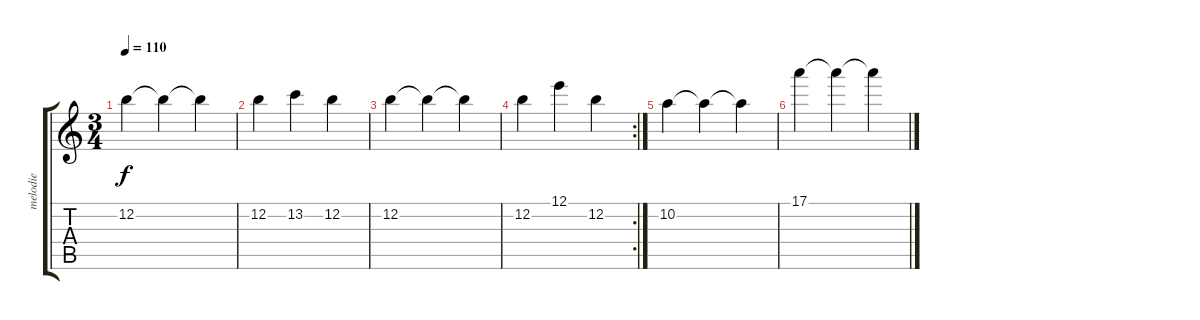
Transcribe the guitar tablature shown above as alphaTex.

\track ("melodie" "melodie") {instrument acousticguitarsteel}
\staff {score tabs}
\tuning (E4 B3 G3 D3 A2 E2) {hide}
\ts (3 4)
\tempo 110
\clef g2
\ks c
12.2.4{dy f} 12.2{t}.4 12.2{t}.4 |
12.2.4 13.2.4 12.2.4 |
12.2.4 12.2{t}.4 12.2{t}.4 |
\rc 2
12.2.4 12.1.4 12.2.4 |
10.2.4 10.2{t}.4 10.2{t}.4 |
17.1.4 17.1{t}.4 17.1{t}.4
